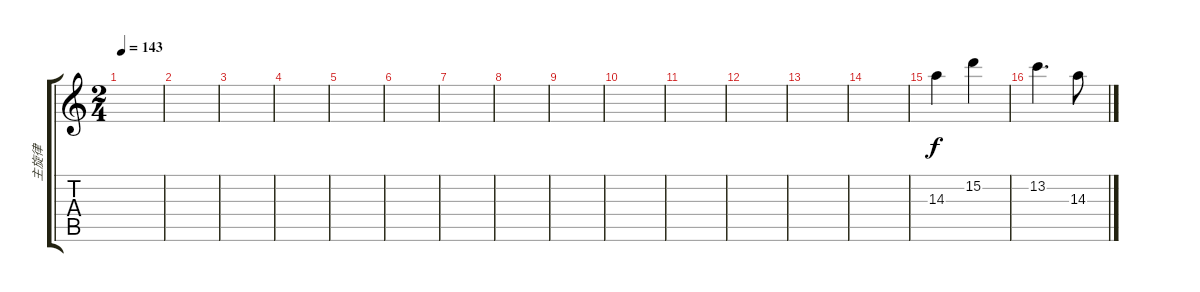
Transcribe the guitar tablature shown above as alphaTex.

\track ("主旋律" "主旋律") {instrument overdrivenguitar}
\staff {score tabs}
\tuning (E4 B3 G3 D3 A2 E2) {hide}
\ts (2 4)
\tempo 143
\clef g2
\ks c
|
|
|
|
|
|
|
|
|
|
|
|
|
|
14.3.4 15.2.4 |
13.2.4{d} 14.3.8
